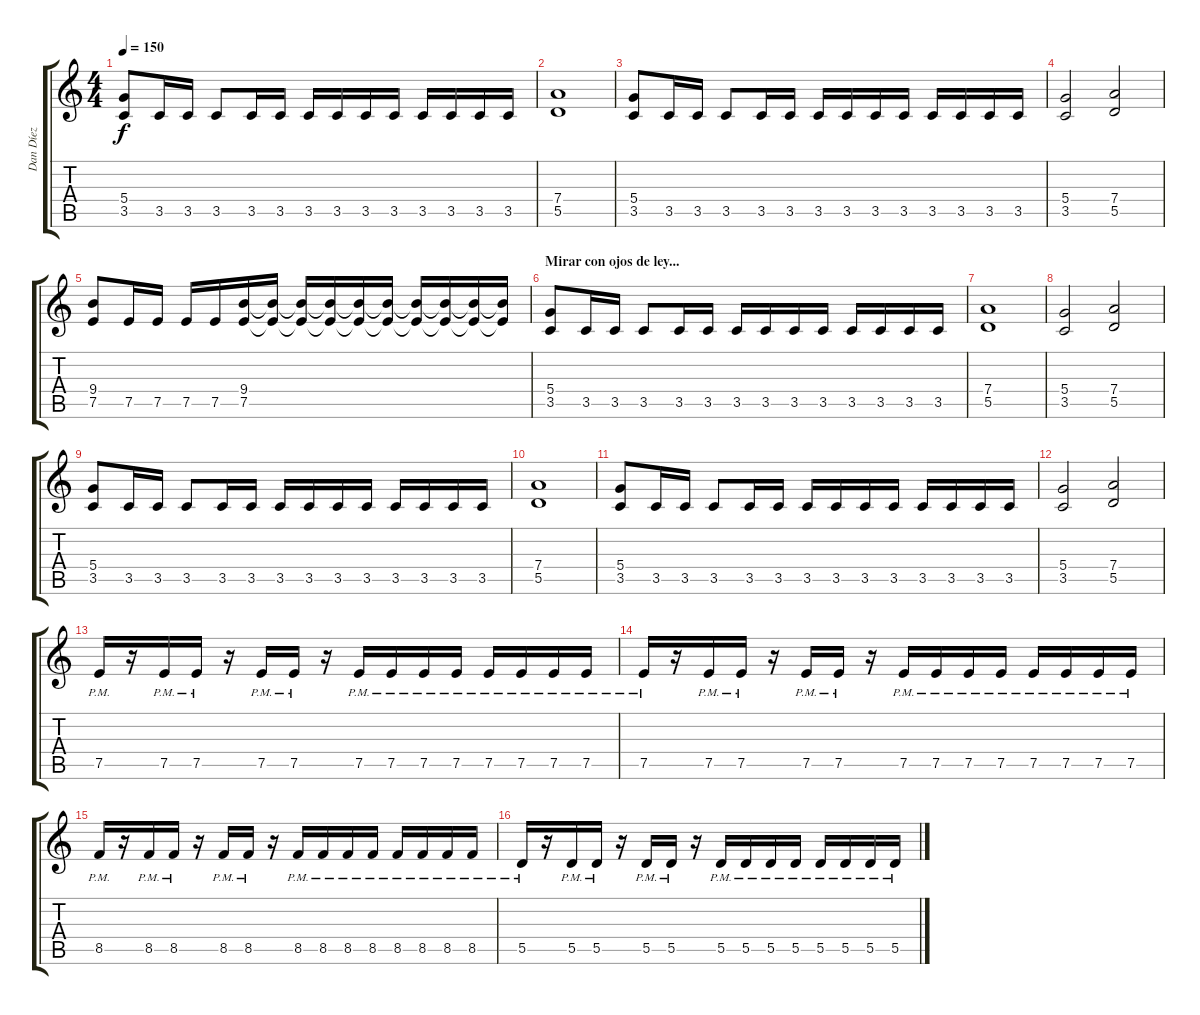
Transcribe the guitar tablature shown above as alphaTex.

\track ("Dan Díez" "Dan Díez") {instrument distortionguitar}
\staff {score tabs}
\tuning (E4 B3 G3 D3 A2 E2) {hide}
\ts (4 4)
\tempo 150
\clef g2
\ks c
(5.4 3.5).8{dy f} 3.5.16 3.5.16 3.5.8 3.5.16 3.5.16 3.5.16 3.5.16 3.5.16 3.5.16 3.5.16 3.5.16 3.5.16 3.5.16 |
(7.4 5.5).1 |
(5.4 3.5).8 3.5.16 3.5.16 3.5.8 3.5.16 3.5.16 3.5.16 3.5.16 3.5.16 3.5.16 3.5.16 3.5.16 3.5.16 3.5.16 |
(5.4 3.5).2 (7.4 5.5).2 |
(9.4 7.5).8 7.5.16 7.5.16 7.5.16 7.5.16 (9.4 7.5).16 (9.4{t} 7.5{t}).16 (9.4{t} 7.5{t}).16 (9.4{t} 7.5{t}).16 (9.4{t} 7.5{t}).16 (9.4{t} 7.5{t}).16 (9.4{t} 7.5{t}).16 (9.4{t} 7.5{t}).16 (9.4{t} 7.5{t}).16 (9.4{t} 7.5{t}).16 |
\section ("" "Mirar con ojos de ley...")
(5.4 3.5).8 3.5.16 3.5.16 3.5.8 3.5.16 3.5.16 3.5.16 3.5.16 3.5.16 3.5.16 3.5.16 3.5.16 3.5.16 3.5.16 |
(7.4 5.5).1 |
(5.4 3.5).2 (7.4 5.5).2 |
(5.4 3.5).8 3.5.16 3.5.16 3.5.8 3.5.16 3.5.16 3.5.16 3.5.16 3.5.16 3.5.16 3.5.16 3.5.16 3.5.16 3.5.16 |
(7.4 5.5).1 |
(5.4 3.5).8 3.5.16 3.5.16 3.5.8 3.5.16 3.5.16 3.5.16 3.5.16 3.5.16 3.5.16 3.5.16 3.5.16 3.5.16 3.5.16 |
(5.4 3.5).2 (7.4 5.5).2 |
7.5{pm}.16 r.16 7.5{pm}.16 7.5{pm}.16 r.16 7.5{pm}.16 7.5{pm}.16 r.16 7.5{pm}.16 7.5{pm}.16 7.5{pm}.16 7.5{pm}.16 7.5{pm}.16 7.5{pm}.16 7.5{pm}.16 7.5{pm}.16 |
7.5{pm}.16 r.16 7.5{pm}.16 7.5{pm}.16 r.16 7.5{pm}.16 7.5{pm}.16 r.16 7.5{pm}.16 7.5{pm}.16 7.5{pm}.16 7.5{pm}.16 7.5{pm}.16 7.5{pm}.16 7.5{pm}.16 7.5{pm}.16 |
8.5{pm}.16 r.16 8.5{pm}.16 8.5{pm}.16 r.16 8.5{pm}.16 8.5{pm}.16 r.16 8.5{pm}.16 8.5{pm}.16 8.5{pm}.16 8.5{pm}.16 8.5{pm}.16 8.5{pm}.16 8.5{pm}.16 8.5{pm}.16 |
5.5{pm}.16 r.16 5.5{pm}.16 5.5{pm}.16 r.16 5.5{pm}.16 5.5{pm}.16 r.16 5.5{pm}.16 5.5{pm}.16 5.5{pm}.16 5.5{pm}.16 5.5{pm}.16 5.5{pm}.16 5.5{pm}.16 5.5{pm}.16
